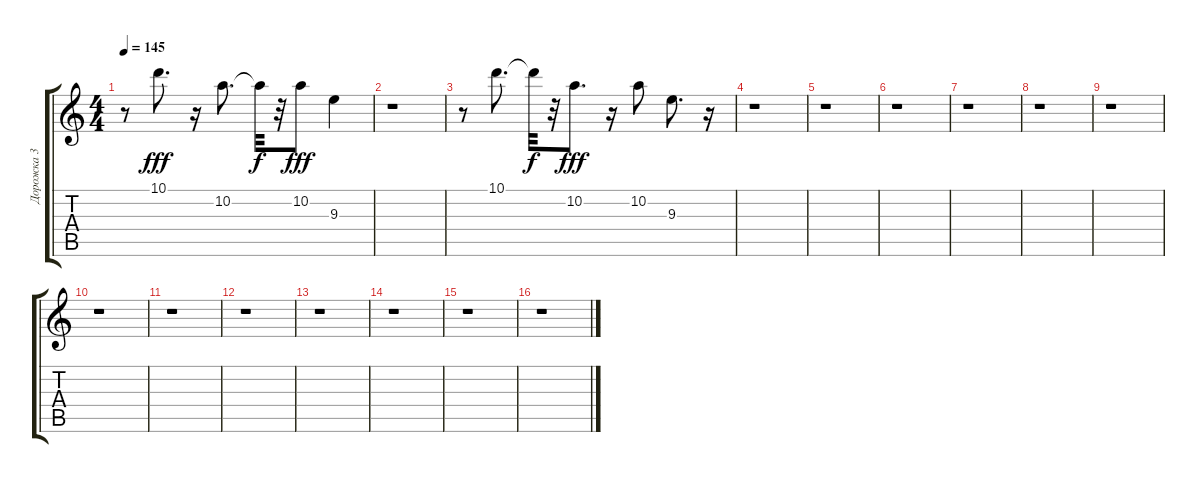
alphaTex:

\track ("Дорожка 3" "Дорожка 3") {instrument electricguitarclean}
\staff {score tabs}
\tuning (E4 B3 G3 D3 A2 E2) {hide}
\ts (4 4)
\tempo 145
\clef g2
\ks c
r.8{dy fff} 10.1.8{d} r.16 10.2.8{d} 10.2{t}.32{dy f} r.32 10.2.8{dy fff} 9.3.4 |
r.1 |
r.8 10.1.8{d} 10.1{t}.32{dy f} r.32 10.2.8{d dy fff} r.16 10.2.8 9.3.8{d} r.16 |
r.1 |
r.1 |
r.1 |
r.1 |
r.1 |
r.1 |
r.1 |
r.1 |
r.1 |
r.1 |
r.1 |
r.1 |
r.1
